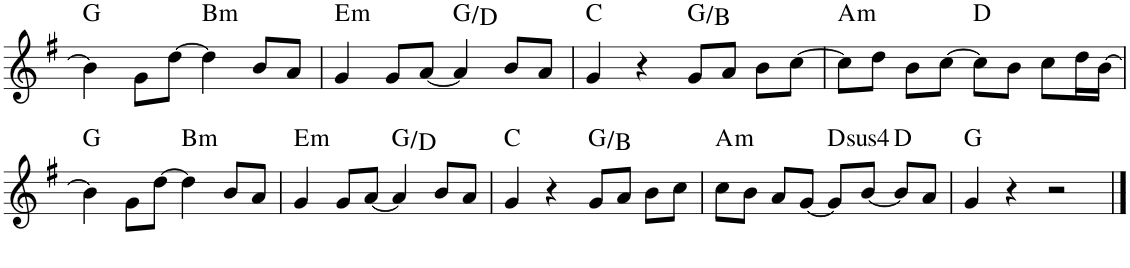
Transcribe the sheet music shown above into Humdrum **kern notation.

**kern	**harte
*part1	*part1
*staff1	*
*I"Piano	*
*I'Pno.	*
!!LO:PB:g=z
*clefG2	*
*k[f#]	*
*M4/4	*
=41	=41
4b\]	G:maj
8g\L	.
[8dd\J	.
!	!LO:H:kt=m
4dd\]	B:min
8b/L	.
8a/J	.
=42	=42
!	!LO:H:kt=m
4g/	E:min
8g/L	.
[8a/J	.
4a/]	G:maj/5
8b/L	.
8a/J	.
=43	=43
4g/	C:maj
4r	.
8g/L	G:maj/3
8a/J	.
8b\L	.
[8cc\J	.
=44	=44
!	!LO:H:kt=m
8cc\L]	A:min
8dd\J	.
8b\L	.
[8cc\J	.
8cc\L]	D:maj
8b\J	.
8cc\L	.
16dd\L	.
[16b\JJ	.
!!LO:LB:g=z
=45	=45
4b\]	G:maj
8g\L	.
[8dd\J	.
!	!LO:H:kt=m
4dd\]	B:min
8b/L	.
8a/J	.
=46	=46
!	!LO:H:kt=m
4g/	E:min
8g/L	.
[8a/J	.
4a/]	G:maj/5
8b/L	.
8a/J	.
=47	=47
4g/	C:maj
4r	.
8g/L	G:maj/3
8a/J	.
8b\L	.
8cc\J	.
=48	=48
!	!LO:H:kt=m
8cc\L	A:min
8b\J	.
8a/L	.
[8g/J	.
!	!LO:H:kt=4
8g/L]	D:sus4
[8b/J	.
8b/L]	D:maj
8a/J	.
=49	=49
4g/	G:maj
4r	.
2r	.
==	==
*-	*-
